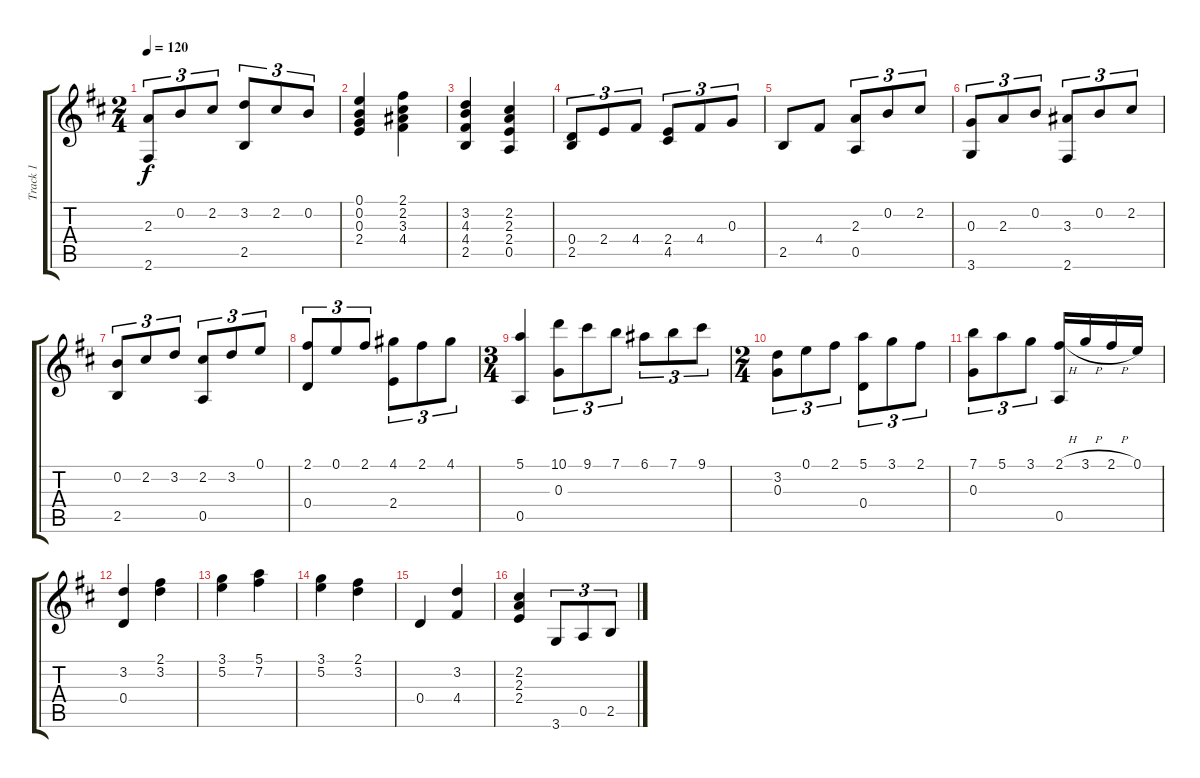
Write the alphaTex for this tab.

\track ("Track 1" "Track 1") {instrument acousticguitarsteel}
\staff {score tabs}
\tuning (E4 B3 G3 D3 A2 E2) {hide}
\ts (2 4)
\tempo 120
\clef g2
\ks d
(2.3 2.6).8{tu (3 2) dy f} 0.2.8{tu (3 2)} 2.2.8{tu (3 2)} (3.2 2.5).8{tu (3 2)} 2.2.8{tu (3 2)} 0.2.8{tu (3 2)} |
(0.1 0.2 0.3 2.4).4 (2.1 2.2 3.3 4.4).4 |
(3.2 4.3 4.4 2.5).4 (2.2 2.3 2.4 0.5).4 |
(0.4 2.5).8{tu (3 2)} 2.4.8{tu (3 2)} 4.4.8{tu (3 2)} (2.4 4.5).8{tu (3 2)} 4.4.8{tu (3 2)} 0.3.8{tu (3 2)} |
2.5.8 4.4.8 (2.3 0.5).8{tu (3 2)} 0.2.8{tu (3 2)} 2.2.8{tu (3 2)} |
(0.3 3.6).8{tu (3 2)} 2.3.8{tu (3 2)} 0.2.8{tu (3 2)} (3.3 2.6).8{tu (3 2)} 0.2.8{tu (3 2)} 2.2.8{tu (3 2)} |
(0.2 2.5).8{tu (3 2)} 2.2.8{tu (3 2)} 3.2.8{tu (3 2)} (2.2 0.5).8{tu (3 2)} 3.2.8{tu (3 2)} 0.1.8{tu (3 2)} |
(2.1 0.4).8{tu (3 2)} 0.1.8{tu (3 2)} 2.1.8{tu (3 2)} (4.1 2.4).8{tu (3 2)} 2.1.8{tu (3 2)} 4.1.8{tu (3 2)} |
\ts (3 4)
(5.1 0.5).4 (10.1 0.3).8{tu (3 2)} 9.1.8{tu (3 2)} 7.1.8{tu (3 2)} 6.1.8{tu (3 2)} 7.1.8{tu (3 2)} 9.1.8{tu (3 2)} |
\ts (2 4)
(3.2 0.3).8{tu (3 2)} 0.1.8{tu (3 2)} 2.1.8{tu (3 2)} (5.1 0.4).8{tu (3 2)} 3.1.8{tu (3 2)} 2.1.8{tu (3 2)} |
(7.1 0.3).8{tu (3 2)} 5.1.8{tu (3 2)} 3.1.8{tu (3 2)} (2.1{h} 0.5).16 3.1{h}.16 2.1{h}.16 0.1.16 |
(3.2 0.4).4 (2.1 3.2).4 |
(3.1 5.2).4 (5.1 7.2).4 |
(3.1 5.2).4 (2.1 3.2).4 |
0.4.4 (3.2 4.4).4 |
(2.2 2.3 2.4).4 3.6.8{tu (3 2)} 0.5.8{tu (3 2)} 2.5.8{tu (3 2)}
